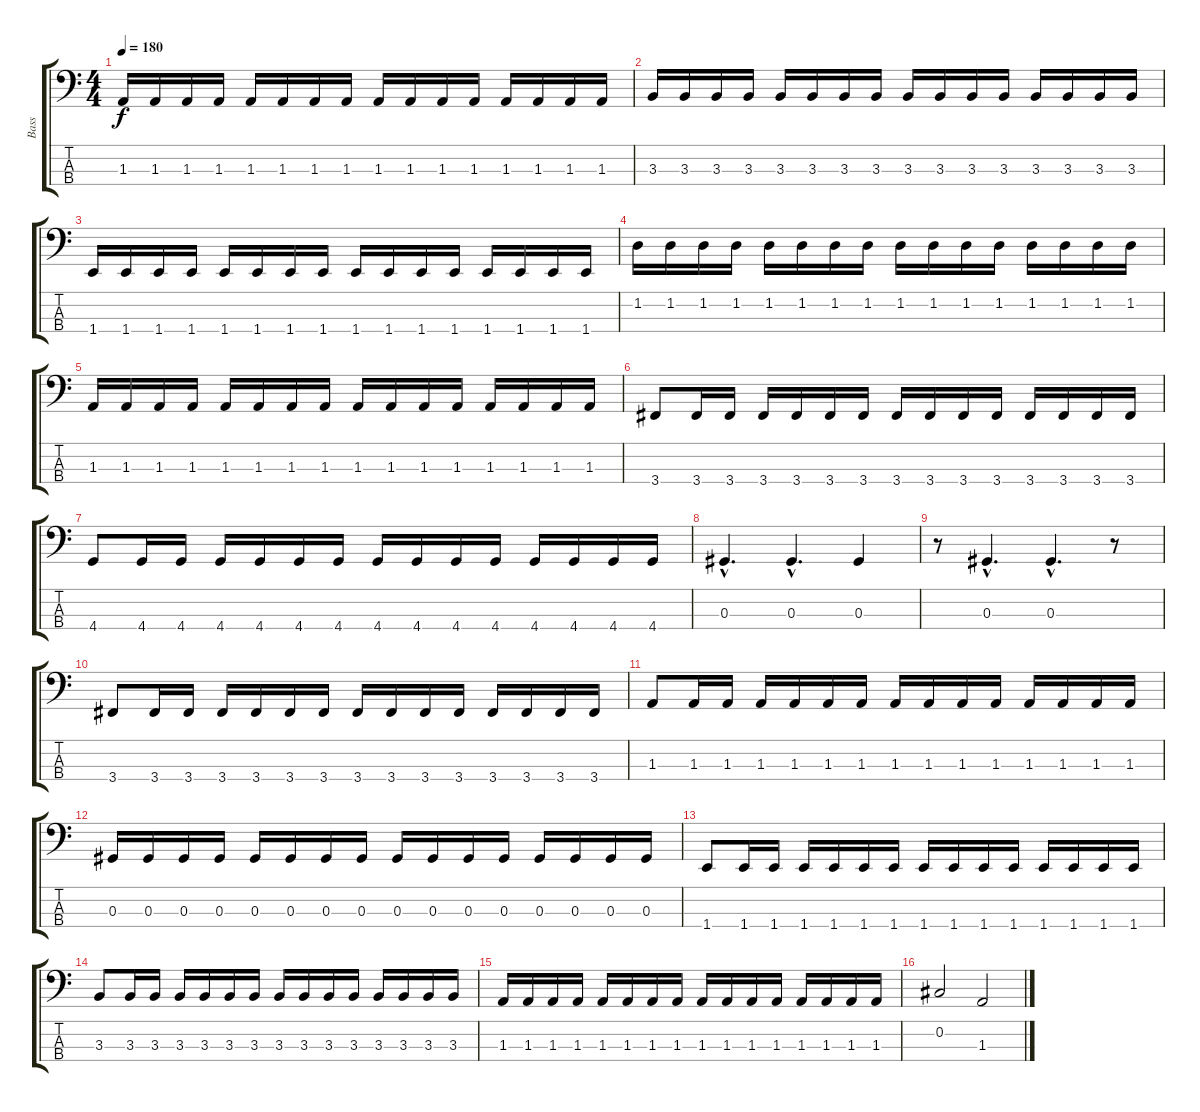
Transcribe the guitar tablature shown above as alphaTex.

\track ("Bass" "Bass") {instrument electricbasspick}
\staff {score tabs}
\tuning (Gb2 Db2 Ab1 Eb1) {hide}
\ts (4 4)
\tempo 180
\clef f4
\ks c
1.3.16{dy f} 1.3.16 1.3.16 1.3.16 1.3.16 1.3.16 1.3.16 1.3.16 1.3.16 1.3.16 1.3.16 1.3.16 1.3.16 1.3.16 1.3.16 1.3.16 |
3.3.16 3.3.16 3.3.16 3.3.16 3.3.16 3.3.16 3.3.16 3.3.16 3.3.16 3.3.16 3.3.16 3.3.16 3.3.16 3.3.16 3.3.16 3.3.16 |
1.4.16 1.4.16 1.4.16 1.4.16 1.4.16 1.4.16 1.4.16 1.4.16 1.4.16 1.4.16 1.4.16 1.4.16 1.4.16 1.4.16 1.4.16 1.4.16 |
1.2.16 1.2.16 1.2.16 1.2.16 1.2.16 1.2.16 1.2.16 1.2.16 1.2.16 1.2.16 1.2.16 1.2.16 1.2.16 1.2.16 1.2.16 1.2.16 |
1.3.16 1.3.16 1.3.16 1.3.16 1.3.16 1.3.16 1.3.16 1.3.16 1.3.16 1.3.16 1.3.16 1.3.16 1.3.16 1.3.16 1.3.16 1.3.16 |
3.4.8 3.4.16 3.4.16 3.4.16 3.4.16 3.4.16 3.4.16 3.4.16 3.4.16 3.4.16 3.4.16 3.4.16 3.4.16 3.4.16 3.4.16 |
4.4.8 4.4.16 4.4.16 4.4.16 4.4.16 4.4.16 4.4.16 4.4.16 4.4.16 4.4.16 4.4.16 4.4.16 4.4.16 4.4.16 4.4.16 |
0.3{hac}.4{d} 0.3{hac}.4{d} 0.3.4 |
r.8 0.3{hac}.4{d} 0.3{hac}.4{d} r.8 |
3.4.8 3.4.16 3.4.16 3.4.16 3.4.16 3.4.16 3.4.16 3.4.16 3.4.16 3.4.16 3.4.16 3.4.16 3.4.16 3.4.16 3.4.16 |
1.3.8 1.3.16 1.3.16 1.3.16 1.3.16 1.3.16 1.3.16 1.3.16 1.3.16 1.3.16 1.3.16 1.3.16 1.3.16 1.3.16 1.3.16 |
0.3.16 0.3.16 0.3.16 0.3.16 0.3.16 0.3.16 0.3.16 0.3.16 0.3.16 0.3.16 0.3.16 0.3.16 0.3.16 0.3.16 0.3.16 0.3.16 |
1.4.8 1.4.16 1.4.16 1.4.16 1.4.16 1.4.16 1.4.16 1.4.16 1.4.16 1.4.16 1.4.16 1.4.16 1.4.16 1.4.16 1.4.16 |
3.3.8 3.3.16 3.3.16 3.3.16 3.3.16 3.3.16 3.3.16 3.3.16 3.3.16 3.3.16 3.3.16 3.3.16 3.3.16 3.3.16 3.3.16 |
1.3.16 1.3.16 1.3.16 1.3.16 1.3.16 1.3.16 1.3.16 1.3.16 1.3.16 1.3.16 1.3.16 1.3.16 1.3.16 1.3.16 1.3.16 1.3.16 |
0.2.2 1.3.2
